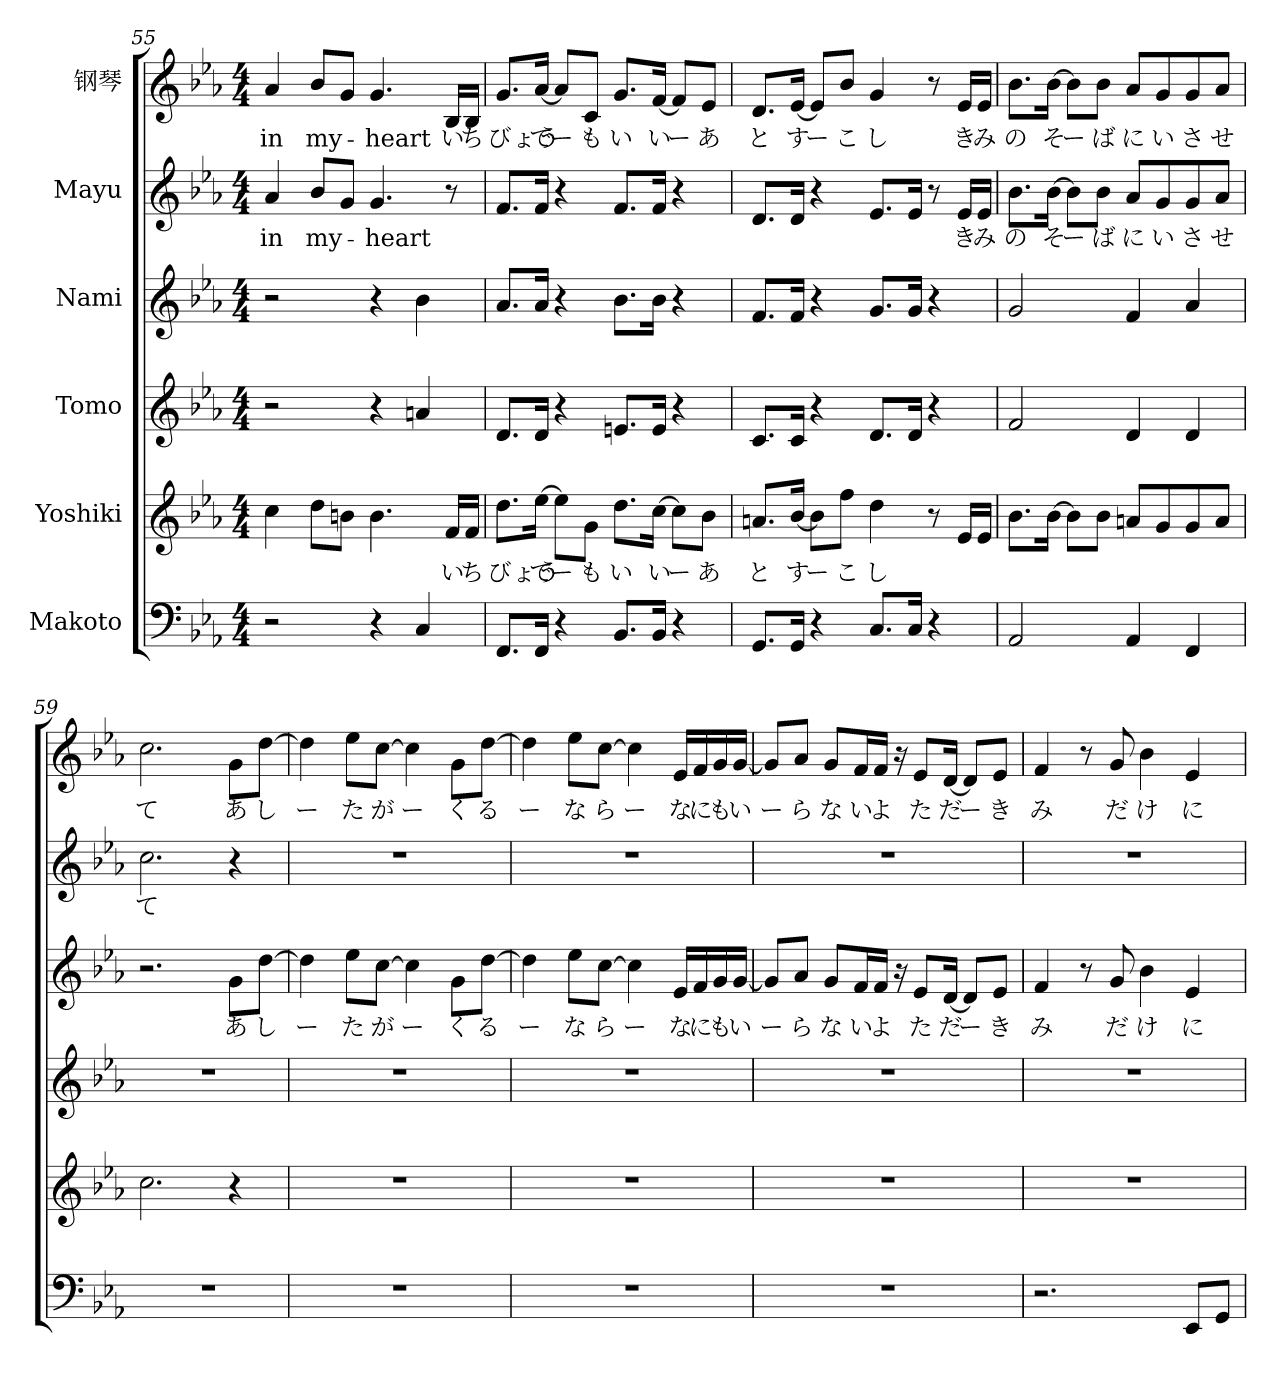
**kern	**kern	**text	**kern	**kern	**text	**kern	**text	**kern	**text
*part6	*part5	*part5	*part4	*part3	*part3	*part2	*part2	*part1	*part1
*staff6	*staff5	*staff5	*staff4	*staff3	*staff3	*staff2	*staff2	*staff1	*staff1
*I"Makoto	*I"Yoshiki	*	*I"Tomo	*I"Nami	*	*I"Mayu	*	*I"钢琴	*
*clefF4	*clefG2	*	*clefG2	*clefG2	*	*clefG2	*	*clefG2	*
*	*ITrd4c7	*	*ITrd1c2	*	*	*	*	*	*
*k[b-e-a-]	*k[b-e-a-d-]	*	*k[b-e-a-d-g-]	*k[b-e-a-]	*	*k[b-e-a-]	*	*k[b-e-a-]	*
*M4/4	*M4/4	*	*M4/4	*M4/4	*	*M4/4	*	*M4/4	*
=55	=55	=55	=55	=55	=55	=55	=55	=55	=55
2r	4f	.	2r	2r	.	4a-	in	4a-	in
.	8gL	.	.	.	.	8b-L	my-	8b-L	my-
.	8enJ	.	.	.	.	8gJ	.	8gJ	.
4r	4.e	.	4r	4r	.	4.g	-heart	4.g	-heart
4C	.	.	4gn	4b-	.	.	.	.	.
.	16B-LL	い	.	.	.	8r	.	16B-LL	い
.	16B-JJ	ち	.	.	.	.	.	16B-JJ	ち
=56	=56	=56	=56	=56	=56	=56	=56	=56	=56
8.FFL	8.gL	びょう	8.cL	8.a-L	.	8.fL	.	8.gL	びょう
16FFJk	[16a-Jk	で	16cJk	16a-Jk	.	16fJk	.	[16a-Jk	で
4r	8a-L]	ー	4r	4r	.	4r	.	8a-L]	ー
.	8cJ	も	.	.	.	.	.	8cJ	も
8.BB-L	8.gL	い	8.dnL	8.b-L	.	8.fL	.	8.gL	い
16BB-Jk	[16fJk	い	16dJk	16b-Jk	.	16fJk	.	[16fJk	い
4r	8fL]	ー	4r	4r	.	4r	.	8fL]	ー
.	8e-J	あ	.	.	.	.	.	8e-J	あ
=57	=57	=57	=57	=57	=57	=57	=57	=57	=57
8.GGL	8.dnL	と	8.B-L	8.fL	.	8.dL	.	8.dL	と
16GGJk	[16e-Jk	す	16B-Jk	16fJk	.	16dJk	.	[16e-Jk	す
4r	8e-L]	ー	4r	4r	.	4r	.	8e-L]	ー
.	8b-J	こ	.	.	.	.	.	8b-J	こ
8.CL	4g	し	8.cL	8.gL	.	8.e-L	.	4g	し
16CJk	.	.	16cJk	16gJk	.	16e-Jk	.	.	.
4r	8r	.	4r	4r	.	8r	.	8r	.
.	16A-LL	.	.	.	.	16e-LL	き	16e-LL	き
.	16A-JJ	.	.	.	.	16e-JJ	み	16e-JJ	み
=58	=58	=58	=58	=58	=58	=58	=58	=58	=58
2AA-	8.e-L	.	2e-	2g	.	8.b-L	の	8.b-L	の
.	[16e-Jk	.	.	.	.	[16b-Jk	そ	[16b-Jk	そ
.	8e-L]	.	.	.	.	8b-L]	ー	8b-L]	ー
.	8e-J	.	.	.	.	8b-J	ば	8b-J	ば
4AA-	8dnL	.	4c	4f	.	8a-L	に	8a-L	に
.	8c	.	.	.	.	8g	い	8g	い
4FF	8c	.	4c	4a-	.	8g	さ	8g	さ
.	8dJ	.	.	.	.	8a-J	せ	8a-J	せ
=59	=59	=59	=59	=59	=59	=59	=59	=59	=59
1r	2.f	.	1r	2.r	.	2.cc	て	2.cc	て
.	4r	.	.	8gL	あ	4r	.	8gL	あ
.	.	.	.	[8ddJ	し	.	.	[8ddJ	し
=60	=60	=60	=60	=60	=60	=60	=60	=60	=60
1r	1r	.	1r	4dd]	ー	1r	.	4dd]	ー
.	.	.	.	8ee-L	た	.	.	8ee-L	た
.	.	.	.	[8ccJ	が	.	.	[8ccJ	が
.	.	.	.	4cc]	ー	.	.	4cc]	ー
.	.	.	.	8gL	く	.	.	8gL	く
.	.	.	.	[8ddJ	る	.	.	[8ddJ	る
=61	=61	=61	=61	=61	=61	=61	=61	=61	=61
1r	1r	.	1r	4dd]	ー	1r	.	4dd]	ー
.	.	.	.	8ee-L	な	.	.	8ee-L	な
.	.	.	.	[8ccJ	ら	.	.	[8ccJ	ら
.	.	.	.	4cc]	ー	.	.	4cc]	ー
.	.	.	.	16e-LL	な	.	.	16e-LL	な
.	.	.	.	16f	に	.	.	16f	に
.	.	.	.	16g	も	.	.	16g	も
.	.	.	.	[16gJJ	い	.	.	[16gJJ	い
=62	=62	=62	=62	=62	=62	=62	=62	=62	=62
1r	1r	.	1r	8gL]	ー	1r	.	8gL]	ー
.	.	.	.	8a-J	ら	.	.	8a-J	ら
.	.	.	.	8gL	な	.	.	8gL	な
.	.	.	.	16fL	い	.	.	16fL	い
.	.	.	.	16fJJ	よ	.	.	16fJJ	よ
.	.	.	.	16r	.	.	.	16r	.
.	.	.	.	8e-L	た	.	.	8e-L	た
.	.	.	.	[16dJk	だ	.	.	[16dJk	だ
.	.	.	.	8dL]	ー	.	.	8dL]	ー
.	.	.	.	8e-J	き	.	.	8e-J	き
=63	=63	=63	=63	=63	=63	=63	=63	=63	=63
2.r	1r	.	1r	4f	み	1r	.	4f	み
.	.	.	.	8r	.	.	.	8r	.
.	.	.	.	8g	だ	.	.	8g	だ
.	.	.	.	4b-	け	.	.	4b-	け
8EE-L	.	.	.	4e-	に	.	.	4e-	に
8GGJ	.	.	.	.	.	.	.	.	.
=	=	=	=	=	=	=	=	=	=
*-	*-	*-	*-	*-	*-	*-	*-	*-	*-
